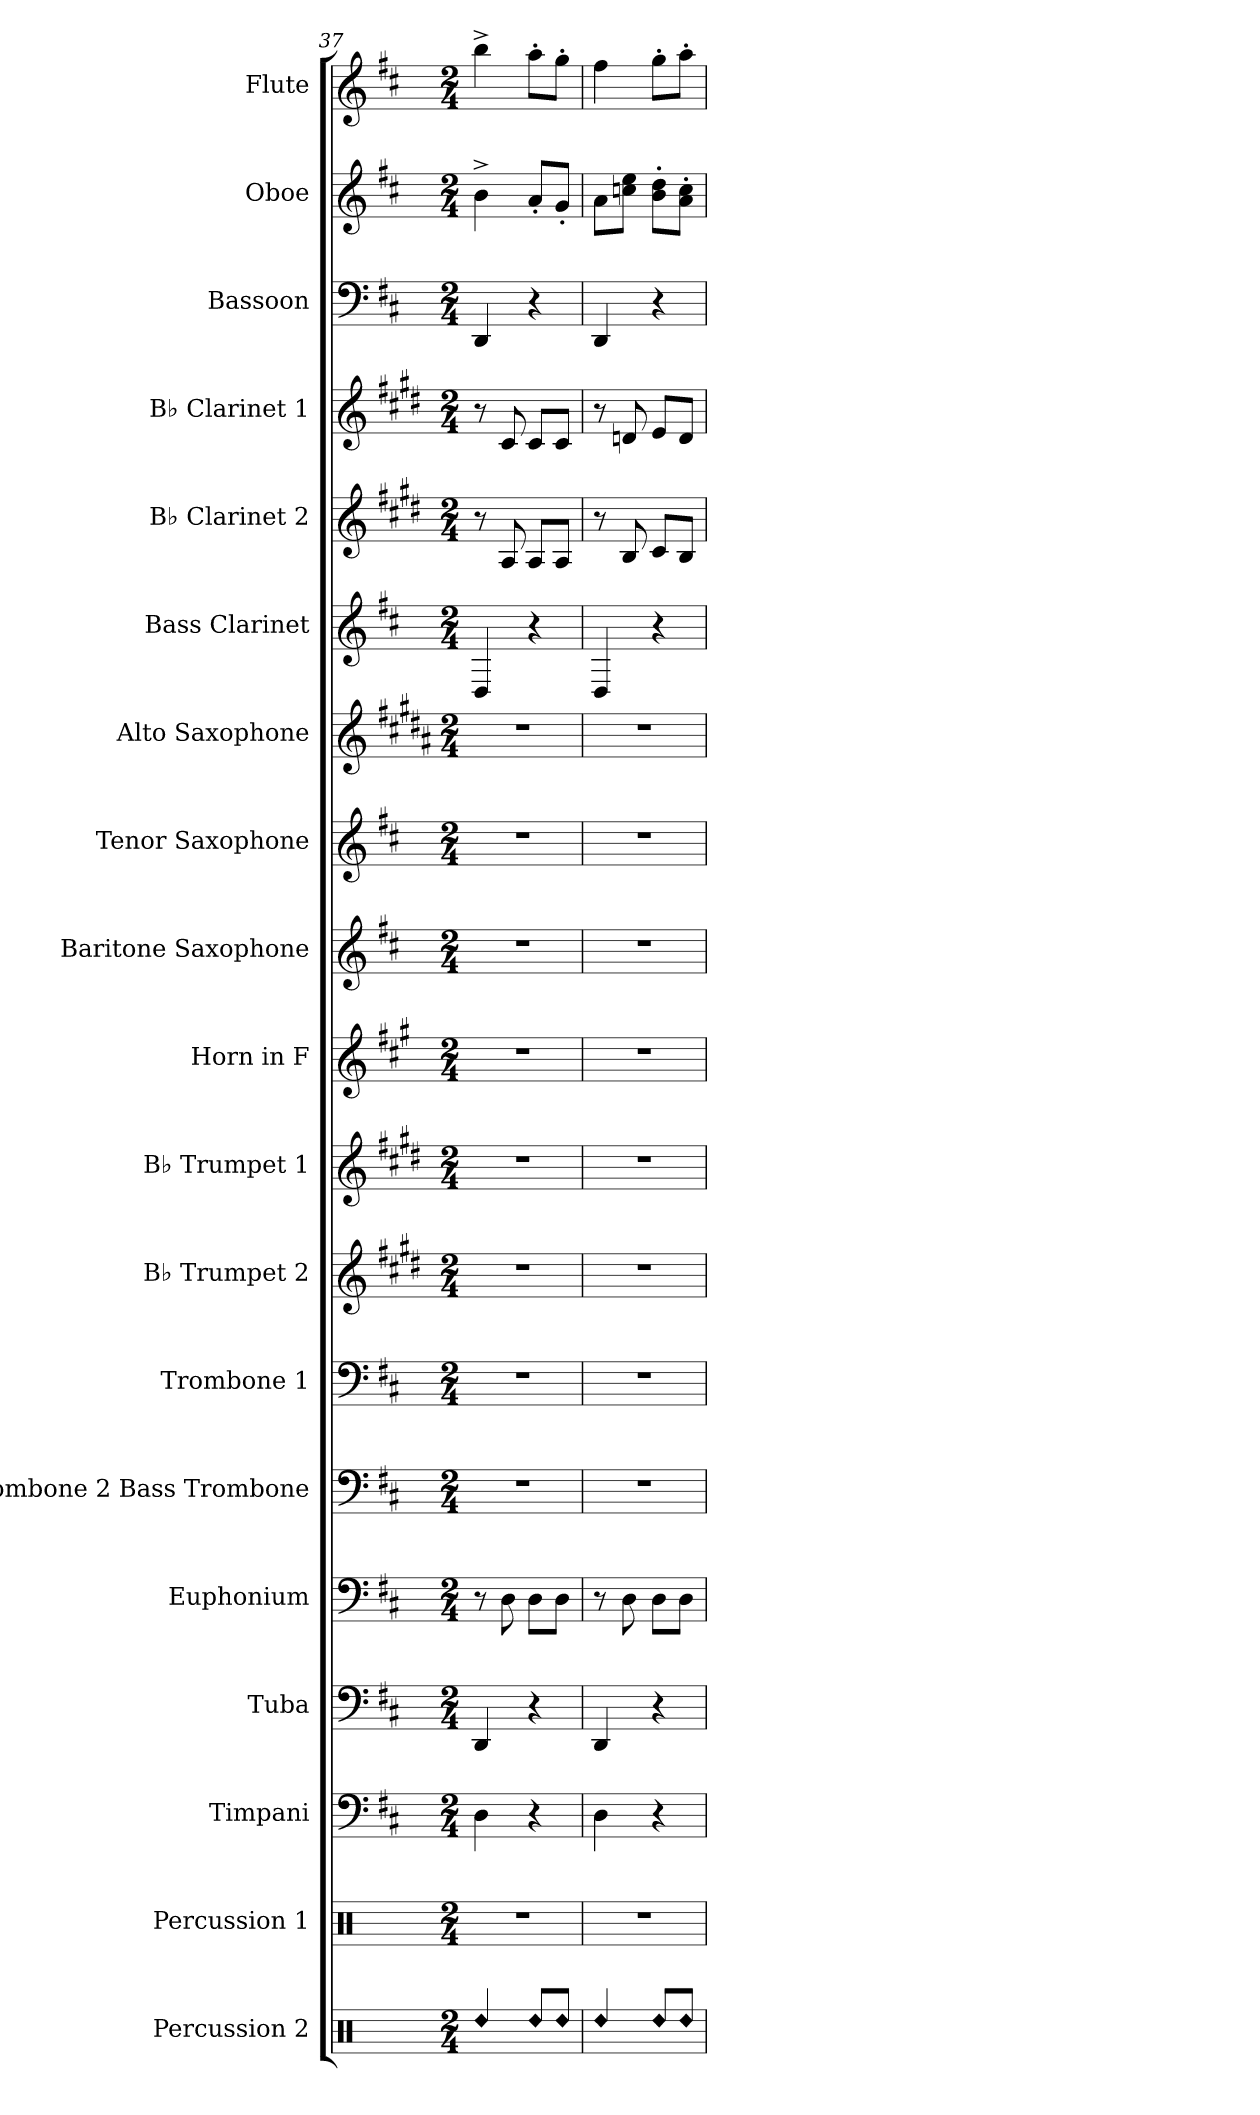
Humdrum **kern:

**kern	**kern	**kern	**kern	**kern	**kern	**kern	**kern	**kern	**kern	**kern	**kern	**kern	**kern	**kern	**kern	**kern	**kern	**kern
*part19	*part18	*part17	*part16	*part15	*part14	*part13	*part12	*part11	*part10	*part9	*part8	*part7	*part6	*part5	*part4	*part3	*part2	*part1
*staff19	*staff18	*staff17	*staff16	*staff15	*staff14	*staff13	*staff12	*staff11	*staff10	*staff9	*staff8	*staff7	*staff6	*staff5	*staff4	*staff3	*staff2	*staff1
*I"Percussion 2	*I"Percussion 1	*I"Timpani	*I"Tuba	*I"Euphonium	*I"Trombone 2 Bass Trombone	*I"Trombone 1	*I"B♭ Trumpet 2	*I"B♭ Trumpet 1	*I"Horn in F	*I"Baritone Saxophone	*I"Tenor Saxophone	*I"Alto Saxophone	*I"Bass Clarinet	*I"B♭ Clarinet 2	*I"B♭ Clarinet 1	*I"Bassoon	*I"Oboe	*I"Flute
*I'Perc. 2	*I'Perc. 1	*I'Timp.	*I'Tba.	*I'Euph.	*I'Tbn. 2 B. Tbn.	*I'Tbn. 1	*I'B♭ Tpt. 2	*I'B♭ Tpt. 1	*	*I'Bar. Sax.	*I'T. Sax.	*I'A. Sax.	*I'B. Cl.	*I'B♭ Cl. 2	*I'B♭ Cl. 1	*I'Bsn.	*I'Ob.	*I'Fl.
*clefX	*clefX	*clefF4	*clefF4	*clefF4	*clefF4	*clefF4	*clefG2	*clefG2	*clefG2	*clefG2	*clefG2	*clefG2	*clefG2	*clefG2	*clefG2	*clefF4	*clefG2	*clefG2
*	*	*	*	*	*	*	*ITrd1c2	*ITrd1c2	*ITrd4c7	*ITrd12c21	*ITrd8c14	*ITrd5c9	*ITrd8c14	*ITrd1c2	*ITrd1c2	*	*	*
*k[]	*k[]	*k[f#c#]	*k[f#c#]	*k[f#c#]	*k[f#c#]	*k[f#c#]	*k[f#c#]	*k[f#c#]	*k[f#c#]	*k[f#c#]	*k[f#c#]	*k[f#c#]	*k[f#c#]	*k[f#c#]	*k[f#c#]	*k[f#c#]	*k[f#c#]	*k[f#c#]
*M2/4	*M2/4	*M2/4	*M2/4	*M2/4	*M2/4	*M2/4	*M2/4	*M2/4	*M2/4	*M2/4	*M2/4	*M2/4	*M2/4	*M2/4	*M2/4	*M2/4	*M2/4	*M2/4
=37	=37	=37	=37	=37	=37	=37	=37	=37	=37	=37	=37	=37	=37	=37	=37	=37	=37	=37
!LO:N:head=diamond	!	!	!	!	!	!	!	!	!	!	!	!	!	!	!	!	!	!
4Rdd/	2r	4D\	4DD/	8r	2r	2r	2r	2r	2r	2r	2r	2r	4DD/	8r	8r	4DD/	4b^\	4bb^\
.	.	.	.	8D\	.	.	.	.	.	.	.	.	.	8G/	8B/	.	.	.
!LO:N:head=diamond	!	!	!	!	!	!	!	!	!	!	!	!	!	!	!	!	!	!
8Rdd/L	.	4r	4r	8D\L	.	.	.	.	.	.	.	.	4r	8G/L	8B/L	4r	8a'/L	8aa'\L
!LO:N:head=diamond	!	!	!	!	!	!	!	!	!	!	!	!	!	!	!	!	!	!
8Rdd/J	.	.	.	8D\J	.	.	.	.	.	.	.	.	.	8G/J	8B/J	.	8g'/J	8gg'\J
=38	=38	=38	=38	=38	=38	=38	=38	=38	=38	=38	=38	=38	=38	=38	=38	=38	=38	=38
!LO:N:head=diamond	!	!	!	!	!	!	!	!	!	!	!	!	!	!	!	!	!	!
4Rdd/	2r	4D\	4DD/	8r	2r	2r	2r	2r	2r	2r	2r	2r	4DD/	8r	8r	4DD/	8a\L	4ff#\
.	.	.	.	8D\	.	.	.	.	.	.	.	.	.	8A/	8cn/	.	8ccn\ 8ee\J	.
!LO:N:head=diamond	!	!	!	!	!	!	!	!	!	!	!	!	!	!	!	!	!	!
8Rdd/L	.	4r	4r	8D\L	.	.	.	.	.	.	.	.	4r	8B/L	8d/L	4r	8b\' 8dd\'L	8gg'\L
!LO:N:head=diamond	!	!	!	!	!	!	!	!	!	!	!	!	!	!	!	!	!	!
8Rdd/J	.	.	.	8D\J	.	.	.	.	.	.	.	.	.	8A/J	8c/J	.	8a\' 8cc\'J	8aa'\J
=	=	=	=	=	=	=	=	=	=	=	=	=	=	=	=	=	=	=
*-	*-	*-	*-	*-	*-	*-	*-	*-	*-	*-	*-	*-	*-	*-	*-	*-	*-	*-
